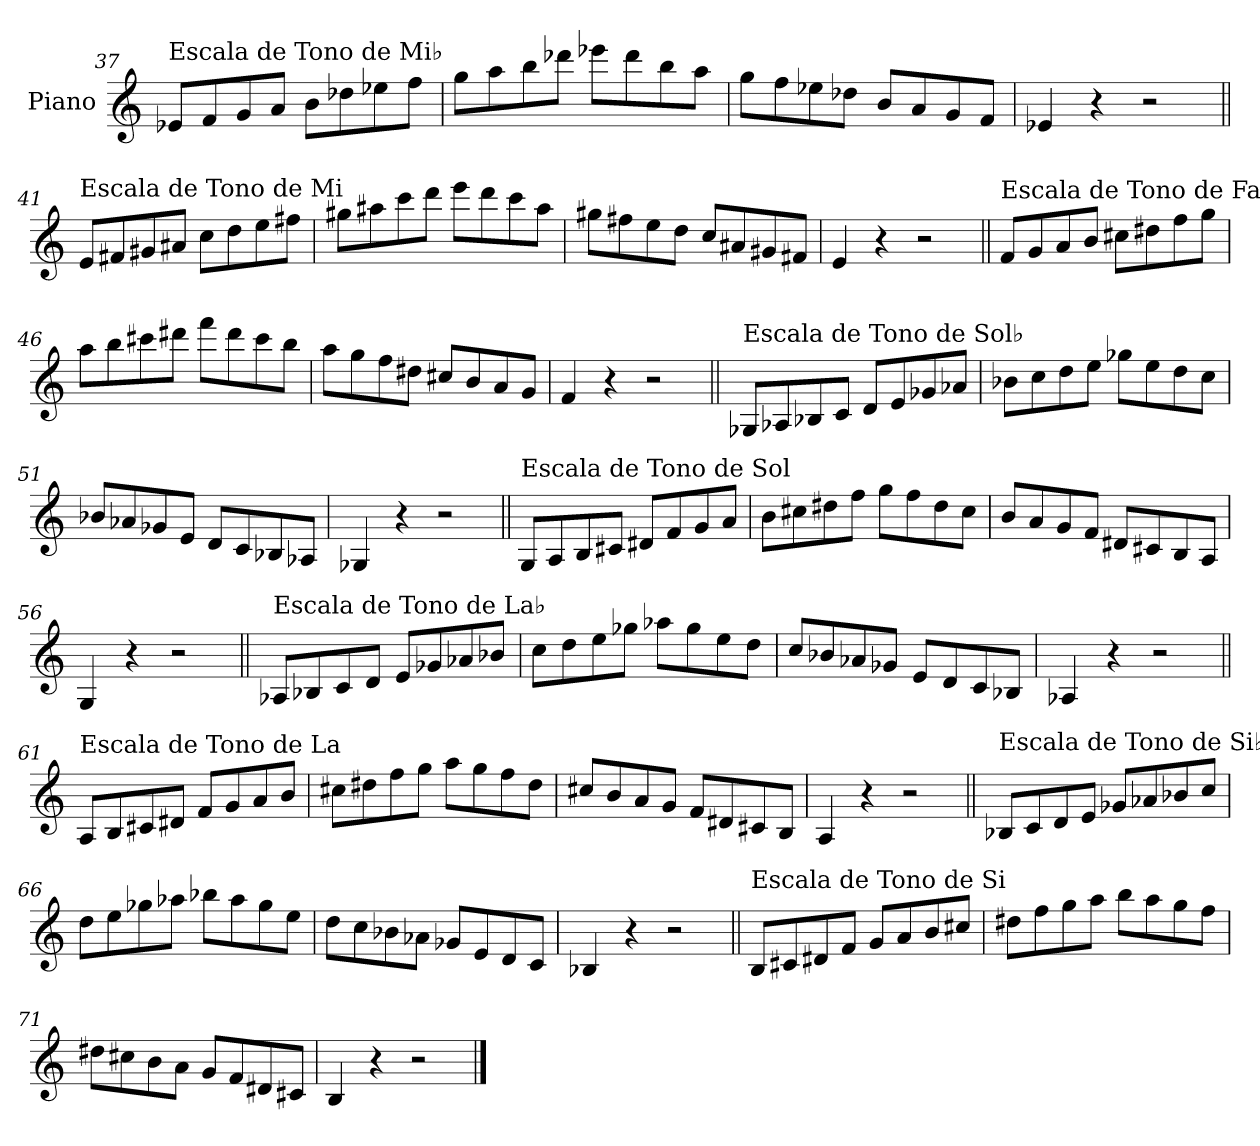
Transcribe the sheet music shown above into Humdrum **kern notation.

**kern
*part1
*staff1
*I"Piano
*I'Pno.
!!LO:LB:g=z
*clefG2
*k[]
=37
!LO:TX:a:t=Escala de Tono de Mi♭
8e-X/L
8f/
8g/
8a/J
8b\L
8dd-X\
8ee-X\
8ff\J
=38
8gg\L
8aa\
8bb\
8ddd-X\J
8eee-X\L
8ddd-\
8bb\
8aa\J
=39
8gg\L
8ff\
8ee-X\
8dd-X\J
8b/L
8a/
8g/
8f/J
=40
4e-X/
4r
2r
!!LO:LB:g=z
=41||
!LO:TX:a:t=Escala de Tono de Mi
8e/L
8f#X/
8g#X/
8a#X/J
8cc\L
8dd\
8ee\
8ff#X\J
=42
8gg#X\L
8aa#X\
8ccc\
8ddd\J
8eee\L
8ddd\
8ccc\
8aa#\J
=43
8gg#X\L
8ff#X\
8ee\
8dd\J
8cc/L
8a#X/
8g#X/
8f#X/J
=44
4e/
4r
2r
!!LO:LB:g=z
=45||
!LO:TX:a:t=Escala de Tono de Fa
8f/L
8g/
8a/
8b/J
8cc#X\L
8dd#X\
8ff\
8gg\J
=46
8aa\L
8bb\
8ccc#X\
8ddd#X\J
8fff\L
8ddd#\
8ccc#\
8bb\J
=47
8aa\L
8gg\
8ff\
8dd#X\J
8cc#X/L
8b/
8a/
8g/J
=48
4f/
4r
2r
!!LO:PB:g=z
=49||
!LO:TX:a:t=Escala de Tono de Sol♭
8G-X/L
8A-X/
8B-X/
8c/J
8d/L
8e/
8g-X/
8a-X/J
=50
8b-X\L
8cc\
8dd\
8ee\J
8gg-X\L
8ee\
8dd\
8cc\J
=51
8b-X/L
8a-X/
8g-X/
8e/J
8d/L
8c/
8B-X/
8A-X/J
=52
4G-X/
4r
2r
!!LO:LB:g=z
=53||
!LO:TX:a:t=Escala de Tono de Sol
8G/L
8A/
8B/
8c#X/J
8d#X/L
8f/
8g/
8a/J
=54
8b\L
8cc#X\
8dd#X\
8ff\J
8gg\L
8ff\
8dd#\
8cc#\J
=55
8b/L
8a/
8g/
8f/J
8d#X/L
8c#X/
8B/
8A/J
=56
4G/
4r
2r
!!LO:LB:g=z
=57||
!LO:TX:a:t=Escala de Tono de La♭
8A-X/L
8B-X/
8c/
8d/J
8e/L
8g-X/
8a-X/
8b-X/J
=58
8cc\L
8dd\
8ee\
8gg-X\J
8aa-X\L
8gg-\
8ee\
8dd\J
=59
8cc/L
8b-X/
8a-X/
8g-X/J
8e/L
8d/
8c/
8B-X/J
=60
4A-X/
4r
2r
!!LO:LB:g=z
=61||
!LO:TX:a:t=Escala de Tono de La
8A/L
8B/
8c#X/
8d#X/J
8f/L
8g/
8a/
8b/J
=62
8cc#X\L
8dd#X\
8ff\
8gg\J
8aa\L
8gg\
8ff\
8dd#\J
=63
8cc#X/L
8b/
8a/
8g/J
8f/L
8d#X/
8c#X/
8B/J
=64
4A/
4r
2r
!!LO:LB:g=z
=65||
!LO:TX:a:t=Escala de Tono de Si♭
8B-X/L
8c/
8d/
8e/J
8g-X/L
8a-X/
8b-X/
8cc/J
=66
8dd\L
8ee\
8gg-X\
8aa-X\J
8bb-X\L
8aa-\
8gg-\
8ee\J
=67
8dd\L
8cc\
8b-X\
8a-X\J
8g-X/L
8e/
8d/
8c/J
=68
4B-X/
4r
2r
!!LO:LB:g=z
=69||
!LO:TX:a:t=Escala de Tono de Si
8B/L
8c#X/
8d#X/
8f/J
8g/L
8a/
8b/
8cc#X/J
=70
8dd#X\L
8ff\
8gg\
8aa\J
8bb\L
8aa\
8gg\
8ff\J
=71
8dd#X\L
8cc#X\
8b\
8a\J
8g/L
8f/
8d#X/
8c#X/J
=72
4B/
4r
2r
==
*-
